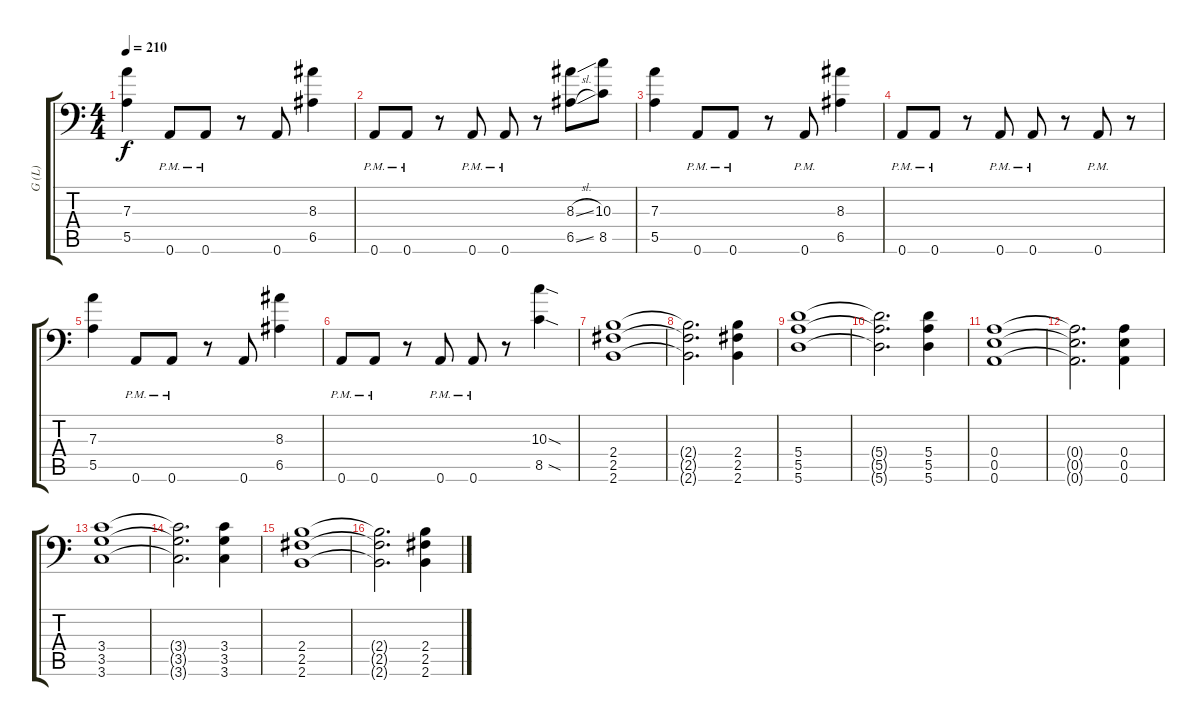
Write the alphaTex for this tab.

\track ("G (L)" "G (L)") {instrument distortionguitar}
\staff {score tabs}
\tuning (D4 A3 D3 A2 E2 A1) {hide}
\ts (4 4)
\tempo 210
\clef f4
\ks c
(7.3 5.5).4{dy f} 0.6{pm}.8 0.6{pm}.8 r.8 0.6.8 (8.3 6.5).4 |
0.6{pm}.8 0.6{pm}.8 r.8 0.6{pm}.8 0.6{pm}.8 r.8 (8.3{sl} 6.5{sl}).8 (10.3 8.5).8 |
(7.3 5.5).4 0.6{pm}.8 0.6{pm}.8 r.8 0.6{pm}.8 (8.3 6.5).4 |
0.6{pm}.8 0.6{pm}.8 r.8 0.6{pm}.8 0.6{pm}.8 r.8 0.6{pm}.8 r.8 |
(7.3 5.5).4 0.6{pm}.8 0.6{pm}.8 r.8 0.6.8 (8.3 6.5).4 |
0.6{pm}.8 0.6{pm}.8 r.8 0.6{pm}.8 0.6{pm}.8 r.8 (10.3{sod} 8.5{sod}).4 |
(2.4 2.5 2.6).1 |
(2.4{t} 2.5{t} 2.6{t}).2{d} (2.4 2.5 2.6).4 |
(5.4 5.5 5.6).1 |
(5.4{t} 5.5{t} 5.6{t}).2{d} (5.4 5.5 5.6).4 |
(0.4 0.5 0.6).1 |
(0.4{t} 0.5{t} 0.6{t}).2{d} (0.4 0.5 0.6).4 |
(3.4 3.5 3.6).1 |
(3.4{t} 3.5{t} 3.6{t}).2{d} (3.4 3.5 3.6).4 |
(2.4 2.5 2.6).1 |
(2.4{t} 2.5{t} 2.6{t}).2{d} (2.4 2.5 2.6).4
